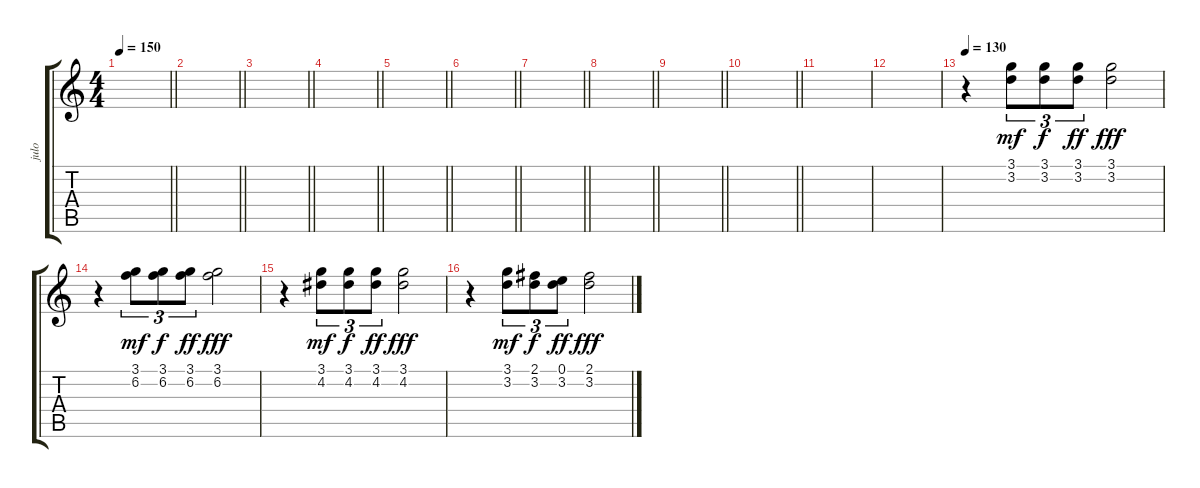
\track ("julo" "julo") {instrument overdrivenguitar}
\staff {score tabs}
\tuning (E4 B3 G3 D3 A2 E2) {hide}
\ts (4 4)
\tempo 150
\clef g2
\barLineRight lightlight
\ks c
|
\barLineRight lightlight
|
\barLineRight lightlight
|
\barLineRight lightlight
|
\barLineRight lightlight
|
\barLineRight lightlight
|
\barLineRight lightlight
|
\barLineRight lightlight
|
\barLineRight lightlight
|
\barLineRight lightlight
|
|
|
\tempo 130
r.4 (3.1 3.2).8{tu (3 2) dy mf} (3.1 3.2).8{tu (3 2) dy f} (3.1 3.2).8{tu (3 2) dy ff} (3.1 3.2).2{dy fff} |
r.4 (3.1 6.2).8{tu (3 2) dy mf} (3.1 6.2).8{tu (3 2) dy f} (3.1 6.2).8{tu (3 2) dy ff} (3.1 6.2).2{dy fff} |
r.4 (3.1 4.2).8{tu (3 2) dy mf} (3.1 4.2).8{tu (3 2) dy f} (3.1 4.2).8{tu (3 2) dy ff} (3.1 4.2).2{dy fff} |
r.4 (3.1 3.2).8{tu (3 2) dy mf} (2.1 3.2).8{tu (3 2) dy f} (0.1 3.2).8{tu (3 2) dy ff} (2.1 3.2).2{dy fff}
